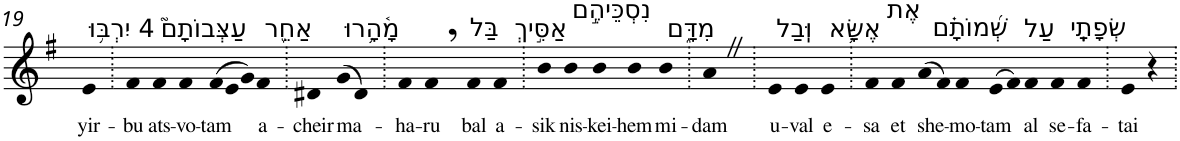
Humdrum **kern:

**kern	**text
*part1	*part1
*staff1	*staff1
*I"Piano	*
*I'Pno	*
!!LO:PB:g=z
*clefG2	*
*k[f#]	*
*G:	*
=19	=19
!LO:TX:a:t=4 יִרְבּ֥וּ	!
!	!LO:LY:b
4e	yir-
=20.	=20.
!	!LO:LY:b
4f#	-bu
!LO:TX:a:t=עַצְּבוֹתָם֮	!
!	!LO:LY:b
4f#	ats-
!	!LO:LY:b
4f#	-vo-
*Xtuplet	*
!	!LO:LY:b
(>12f#	-tam
12e	.
12g)	.
!LO:TX:a:t=אַחֵ֪ר	!
!	!LO:LY:b
4f#	a-
=21.	=21.
!	!LO:LY:b
4d#X	-cheir
!LO:TX:a:t=מָ֫הָ֥רוּ	!
!	!LO:LY:b
(>8g	ma-
8d#)	.
=22.	=22.
!	!LO:LY:b
4f#	-ha-
!	!LO:LY:b
4f#,	-ru
!LO:TX:a:t=בַּל	!
!	!LO:LY:b
4f#	bal
!LO:TX:a:t=אַסִּ֣יךְ	!
!	!LO:LY:b
4f#	a-
=23.	=23.
!	!LO:LY:b
4b	-sik
!LO:TX:a:t=נִסְכֵּיהֶ֣ם	!
!	!LO:LY:b
4b	nis-
!	!LO:LY:b
4b	-kei-
!	!LO:LY:b
4b	-hem
!LO:TX:a:t=מִדָּ֑ם	!
!	!LO:LY:b
4b	mi-
=24.	=24.
!	!LO:LY:b
4aZ	-dam
=25.	=25.
!LO:TX:a:t=וּֽבַל	!
!	!LO:LY:b
4e	u-
!	!LO:LY:b
4e	-val
!LO:TX:a:t=אֶשָּׂ֥א	!
!	!LO:LY:b
4e	e-
=26.	=26.
!	!LO:LY:b
4f#	-sa
!LO:TX:a:t=אֶת	!
!	!LO:LY:b
4f#	et
!LO:TX:a:t=שְׁ֝מוֹתָ֗ם	!
!	!LO:LY:b
(>8a	she-
8f#)	.
!	!LO:LY:b
4f#	-mo-
!	!LO:LY:b
(>8e	-tam
8f#)	.
!LO:TX:a:t=עַל	!
!	!LO:LY:b
4f#	al
!LO:TX:a:t=שְׂפָתָֽי	!
!	!LO:LY:b
4f#	se-
!	!LO:LY:b
4f#	-fa-
=27.	=27.
!	!LO:LY:b
4e	-tai
4r	.
=.	=.
*-	*-
